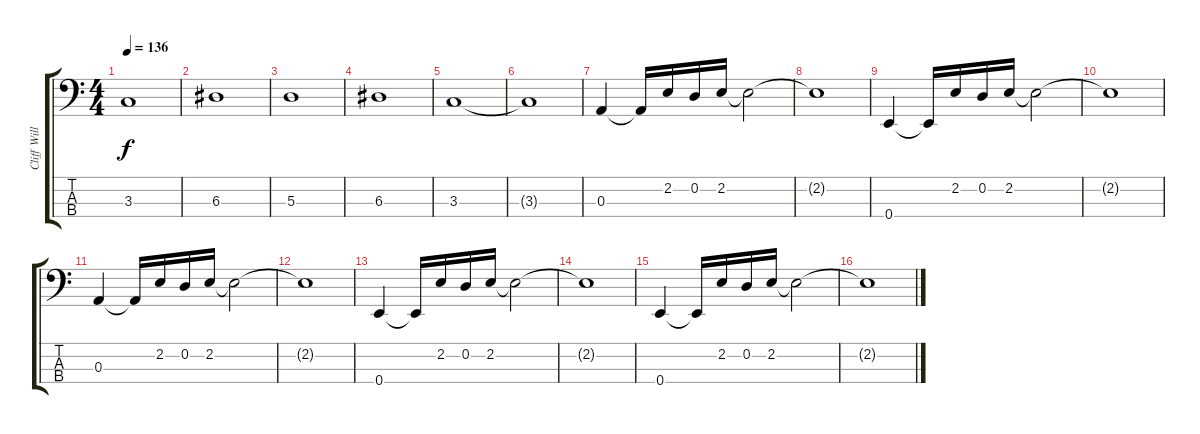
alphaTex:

\track ("Cliff Williams" "Cliff Will") {instrument electricbassfinger}
\staff {score tabs}
\tuning (G2 D2 A1 E1) {hide}
\ts (4 4)
\tempo 136
\clef f4
\ks c
3.3.1{dy f} |
6.3.1 |
5.3.1 |
6.3.1 |
3.3.1 |
3.3{t}.1 |
0.3.4 0.3{t}.16 2.2.16 0.2.16 2.2.16 2.2{t}.2 |
2.2{t}.1 |
0.4.4 0.4{t}.16 2.2.16 0.2.16 2.2.16 2.2{t}.2 |
2.2{t}.1 |
0.3.4 0.3{t}.16 2.2.16 0.2.16 2.2.16 2.2{t}.2 |
2.2{t}.1 |
0.4.4 0.4{t}.16 2.2.16 0.2.16 2.2.16 2.2{t}.2 |
2.2{t}.1 |
0.4.4 0.4{t}.16 2.2.16 0.2.16 2.2.16 2.2{t}.2 |
2.2{t}.1
